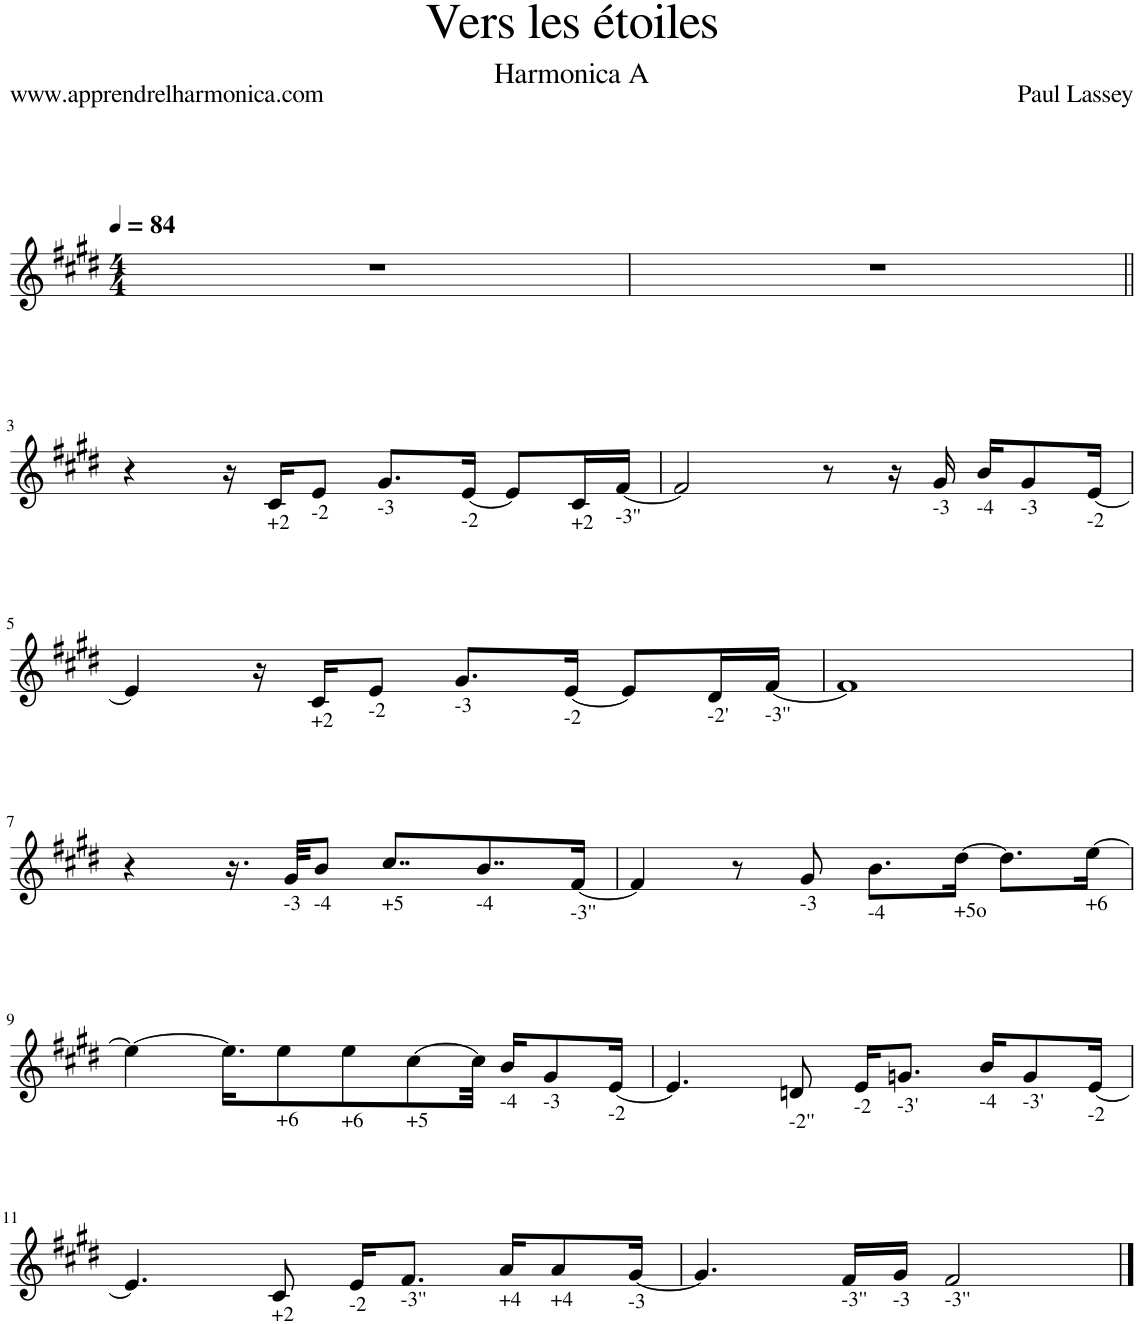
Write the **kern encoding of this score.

**kern
*part1
*staff1
*I"Piano
*I'Pno.
*clefG2
*k[f#c#g#d#]
*M4/4
*MM84
=1
1r
=2
1r
!!LO:LB:g=z
=3||
4r
16r
!LO:TX:b:t=+2
16c#/KL
!LO:TX:b:t=-2
8e/J
!LO:TX:b:t=-3
8.g#/L
!LO:TX:b:t=-2
[16e/Jk
8e/L]
!LO:TX:b:t=+2
16c#/L
!LO:TX:b:t=-3''
[16f#/JJ
=4
2f#/]
8r
16r
!LO:TX:b:t=-3
16g#/
!LO:TX:b:t=-4
16b/KL
!LO:TX:b:t=-3
8g#/
!LO:TX:b:t=-2
[16e/Jk
!!LO:LB:g=z
=5
4e/]
16r
!LO:TX:b:t=+2
16c#/KL
!LO:TX:b:t=-2
8e/J
!LO:TX:b:t=-3
8.g#/L
!LO:TX:b:t=-2
[16e/Jk
8e/L]
!LO:TX:b:t=-2'
16d#/L
!LO:TX:b:t=-3''
[16f#/JJ
=6
1f#]
!!LO:LB:g=z
=7
4r
16.r
!LO:TX:b:t=-3
32g#/KKL
!LO:TX:b:t=-4
8b/J
!LO:TX:b:t=+5
8..cc#/L
!LO:TX:b:t=-4
8..b/
!LO:TX:b:t=-3''
[16f#/Jk
=8
4f#/]
8r
!LO:TX:b:t=-3
8g#/
!LO:TX:b:t=-4
8.b\L
!LO:TX:b:t=+5o
[16dd#\Jk
8.dd#\L]
!LO:TX:b:t=+6
[16ee\Jk
!!LO:LB:g=z
=9
4ee\_
16.ee\KL]
!LO:TX:b:t=+6
8ee\
!LO:TX:b:t=+6
8ee\
!LO:TX:b:t=+5
[8cc#\
32cc#\Jkk]
!LO:TX:b:t=-4
16b/KL
!LO:TX:b:t=-3
8g#/
!LO:TX:b:t=-2
[16e/Jk
=10
4.e/]
!LO:TX:b:t=-2''
8dn/
!LO:TX:b:t=-2
16e/KL
!LO:TX:b:t=-3'
8.gn/J
!LO:TX:b:t=-4
16b/KL
!LO:TX:b:t=-3'
8g/
!LO:TX:b:t=-2
[16e/Jk
!!LO:LB:g=z
=11
4.e/]
!LO:TX:b:t=+2
8c#/
!LO:TX:b:t=-2
16e/KL
!LO:TX:b:t=-3''
8.f#/J
!LO:TX:b:t=+4
16a/KL
!LO:TX:b:t=+4
8a/
!LO:TX:b:t=-3
[16g#/Jk
=12
4.g#/]
!LO:TX:b:t=-3''
16f#/LL
!LO:TX:b:t=-3
16g#/JJ
!LO:TX:b:t=-3''
2f#/
==
*-
